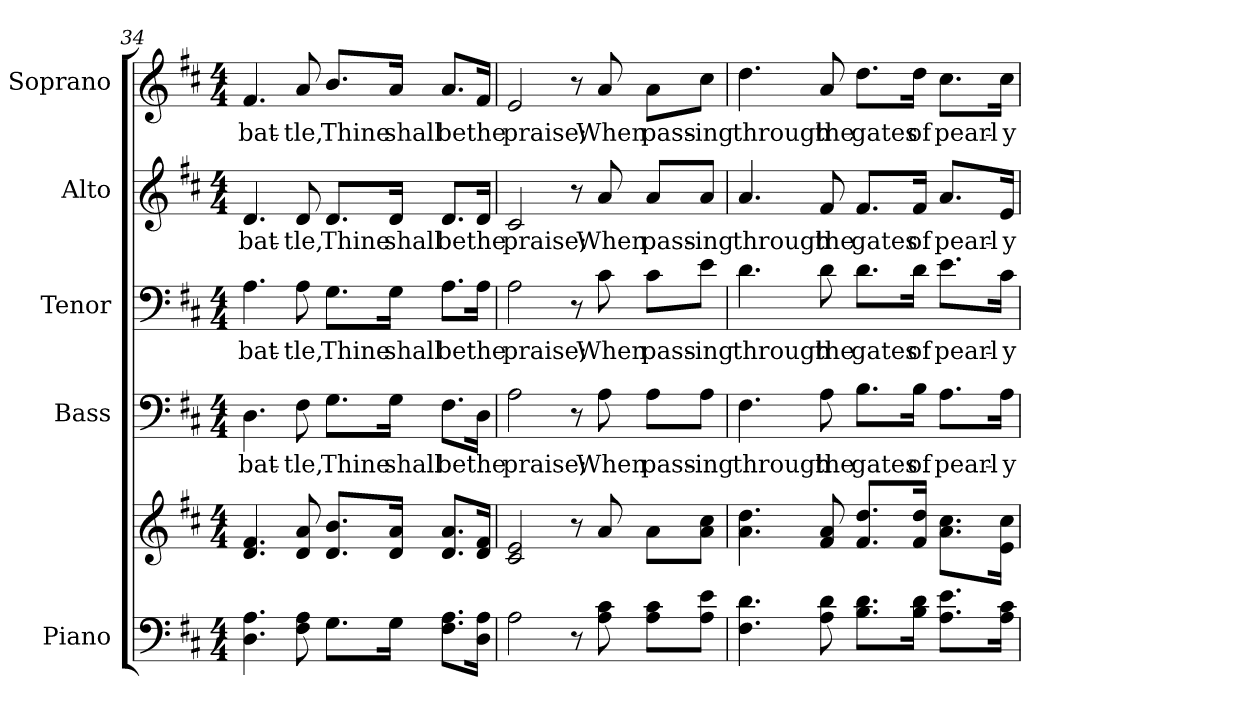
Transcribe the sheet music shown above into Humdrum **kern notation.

**kern	**kern	**kern	**text	**kern	**text	**kern	**text	**kern	**text
*part5	*part5	*part4	*part4	*part3	*part3	*part2	*part2	*part1	*part1
*staff6	*staff5	*staff4	*staff4	*staff3	*staff3	*staff2	*staff2	*staff1	*staff1
*I"Piano	*	*I"Bass	*	*I"Tenor	*	*I"Alto	*	*I"Soprano	*
*I'Pno.	*	*I'B.	*	*I'T.	*	*I'A.	*	*I'S.	*
*clefF4	*clefG2	*clefF4	*	*clefF4	*	*clefG2	*	*clefG2	*
*k[f#c#]	*k[f#c#]	*k[f#c#]	*	*k[f#c#]	*	*k[f#c#]	*	*k[f#c#]	*
*D:	*D:	*D:	*	*D:	*	*D:	*	*D:	*
*M4/4	*M4/4	*M4/4	*	*M4/4	*	*M4/4	*	*M4/4	*
=34	=34	=34	=34	=34	=34	=34	=34	=34	=34
!	!	!	!LO:LY:b:color=#000000	!	!	!	!	!	!
!	!	!	!	!	!LO:LY:b:color=#000000	!	!	!	!
!	!	!	!	!	!	!	!LO:LY:b:color=#000000	!	!
!	!	!	!	!	!	!	!	!	!LO:LY:b:color=#000000
4.Di\ 4.Ai	4.di/ 4.f#i	4.Di\	bat-	4.Ai\	bat-	4.di/	bat-	4.f#i/	bat-
!	!	!	!LO:LY:b:color=#000000	!	!	!	!	!	!
!	!	!	!	!	!LO:LY:b:color=#000000	!	!	!	!
!	!	!	!	!	!	!	!LO:LY:b:color=#000000	!	!
!	!	!	!	!	!	!	!	!	!LO:LY:b:color=#000000
8F#i\ 8Ai	8di/ 8ai	8F#i\	-tle,	8Ai\	-tle,	8di/	-tle,	8ai/	-tle,
!	!	!	!LO:LY:b:color=#000000	!	!	!	!	!	!
!	!	!	!	!	!LO:LY:b:color=#000000	!	!	!	!
!	!	!	!	!	!	!	!LO:LY:b:color=#000000	!	!
!	!	!	!	!	!	!	!	!	!LO:LY:b:color=#000000
8.Gi\L	8.di/ 8.bi/L	8.Gi\L	Thine	8.Gi\L	Thine	8.di/L	Thine	8.bi/L	Thine
!	!	!	!LO:LY:b:color=#000000	!	!	!	!	!	!
!	!	!	!	!	!LO:LY:b:color=#000000	!	!	!	!
!	!	!	!	!	!	!	!LO:LY:b:color=#000000	!	!
!	!	!	!	!	!	!	!	!	!LO:LY:b:color=#000000
16Gi\Jk	16di/ 16ai/Jk	16Gi\Jk	shall	16Gi\Jk	shall	16di/Jk	shall	16ai/Jk	shall
!	!	!	!LO:LY:b:color=#000000	!	!	!	!	!	!
!	!	!	!	!	!LO:LY:b:color=#000000	!	!	!	!
!	!	!	!	!	!	!	!LO:LY:b:color=#000000	!	!
!	!	!	!	!	!	!	!	!	!LO:LY:b:color=#000000
8.F#i\ 8.Ai\L	8.di/ 8.ai/L	8.F#i\L	be	8.Ai\L	be	8.di/L	be	8.ai/L	be
!	!	!	!LO:LY:b:color=#000000	!	!	!	!	!	!
!	!	!	!	!	!LO:LY:b:color=#000000	!	!	!	!
!	!	!	!	!	!	!	!LO:LY:b:color=#000000	!	!
!	!	!	!	!	!	!	!	!	!LO:LY:b:color=#000000
16Di\ 16Ai\Jk	16di/ 16f#i/Jk	16Di\Jk	the	16Ai\Jk	the	16di/Jk	the	16f#i/Jk	the
!!LO:PB:g=z
=35	=35	=35	=35	=35	=35	=35	=35	=35	=35
!	!	!	!LO:LY:b:color=#000000	!	!	!	!	!	!
!	!	!	!	!	!LO:LY:b:color=#000000	!	!	!	!
!	!	!	!	!	!	!	!LO:LY:b:color=#000000	!	!
!	!	!	!	!	!	!	!	!	!LO:LY:b:color=#000000
2Ai\	2c#i/ 2ei	2Ai\	praise;	2Ai\	praise;	2c#i/	praise;	2ei/	praise;
8r	8r	8r	.	8r	.	8r	.	8r	.
!	!	!	!LO:LY:b:color=#000000	!	!	!	!	!	!
!	!	!	!	!	!LO:LY:b:color=#000000	!	!	!	!
!	!	!	!	!	!	!	!LO:LY:b:color=#000000	!	!
!	!	!	!	!	!	!	!	!	!LO:LY:b:color=#000000
8Ai\ 8c#i	8ai/	8Ai\	When	8c#i\	When	8ai/	When	8ai/	When
!	!	!	!LO:LY:b:color=#000000	!	!	!	!	!	!
!	!	!	!	!	!LO:LY:b:color=#000000	!	!	!	!
!	!	!	!	!	!	!	!LO:LY:b:color=#000000	!	!
!	!	!	!	!	!	!	!	!	!LO:LY:b:color=#000000
8Ai\ 8c#i\L	8ai\L	8Ai\L	pass-	8c#i\L	pass-	8ai/L	pass-	8ai\L	pass-
!	!	!	!LO:LY:b:color=#000000	!	!	!	!	!	!
!	!	!	!	!	!LO:LY:b:color=#000000	!	!	!	!
!	!	!	!	!	!	!	!LO:LY:b:color=#000000	!	!
!	!	!	!	!	!	!	!	!	!LO:LY:b:color=#000000
8Ai\ 8ei\J	8ai\ 8cc#i\J	8Ai\J	-ing	8ei\J	-ing	8ai/J	-ing	8cc#i\J	-ing
=36	=36	=36	=36	=36	=36	=36	=36	=36	=36
!	!	!	!LO:LY:b:color=#000000	!	!	!	!	!	!
!	!	!	!	!	!LO:LY:b:color=#000000	!	!	!	!
!	!	!	!	!	!	!	!LO:LY:b:color=#000000	!	!
!	!	!	!	!	!	!	!	!	!LO:LY:b:color=#000000
4.F#i\ 4.di	4.ai\ 4.ddi	4.F#i\	through	4.di\	through	4.ai/	through	4.ddi\	through
!	!	!	!LO:LY:b:color=#000000	!	!	!	!	!	!
!	!	!	!	!	!LO:LY:b:color=#000000	!	!	!	!
!	!	!	!	!	!	!	!LO:LY:b:color=#000000	!	!
!	!	!	!	!	!	!	!	!	!LO:LY:b:color=#000000
8Ai\ 8di	8f#i/ 8ai	8Ai\	the	8di\	the	8f#i/	the	8ai/	the
!	!	!	!LO:LY:b:color=#000000	!	!	!	!	!	!
!	!	!	!	!	!LO:LY:b:color=#000000	!	!	!	!
!	!	!	!	!	!	!	!LO:LY:b:color=#000000	!	!
!	!	!	!	!	!	!	!	!	!LO:LY:b:color=#000000
8.Bi\ 8.di\L	8.f#i/ 8.ddi/L	8.Bi\L	gates	8.di\L	gates	8.f#i/L	gates	8.ddi\L	gates
!	!	!	!LO:LY:b:color=#000000	!	!	!	!	!	!
!	!	!	!	!	!LO:LY:b:color=#000000	!	!	!	!
!	!	!	!	!	!	!	!LO:LY:b:color=#000000	!	!
!	!	!	!	!	!	!	!	!	!LO:LY:b:color=#000000
16Bi\ 16di\Jk	16f#i/ 16ddi/Jk	16Bi\Jk	of	16di\Jk	of	16f#i/Jk	of	16ddi\Jk	of
!	!	!	!LO:LY:b:color=#000000	!	!	!	!	!	!
!	!	!	!	!	!LO:LY:b:color=#000000	!	!	!	!
!	!	!	!	!	!	!	!LO:LY:b:color=#000000	!	!
!	!	!	!	!	!	!	!	!	!LO:LY:b:color=#000000
8.Ai\ 8.ei\L	8.ai\ 8.cc#i\L	8.Ai\L	pearl-	8.ei\L	pearl-	8.ai/L	pearl-	8.cc#i\L	pearl-
!	!	!	!LO:LY:b:color=#000000	!	!	!	!	!	!
!	!	!	!	!	!LO:LY:b:color=#000000	!	!	!	!
!	!	!	!	!	!	!	!LO:LY:b:color=#000000	!	!
!	!	!	!	!	!	!	!	!	!LO:LY:b:color=#000000
16Ai\ 16c#i\Jk	16ei\ 16cc#i\Jk	16Ai\Jk	-y	16c#i\Jk	-y	16ei/Jk	-y	16cc#i\Jk	-y
=	=	=	=	=	=	=	=	=	=
*-	*-	*-	*-	*-	*-	*-	*-	*-	*-
